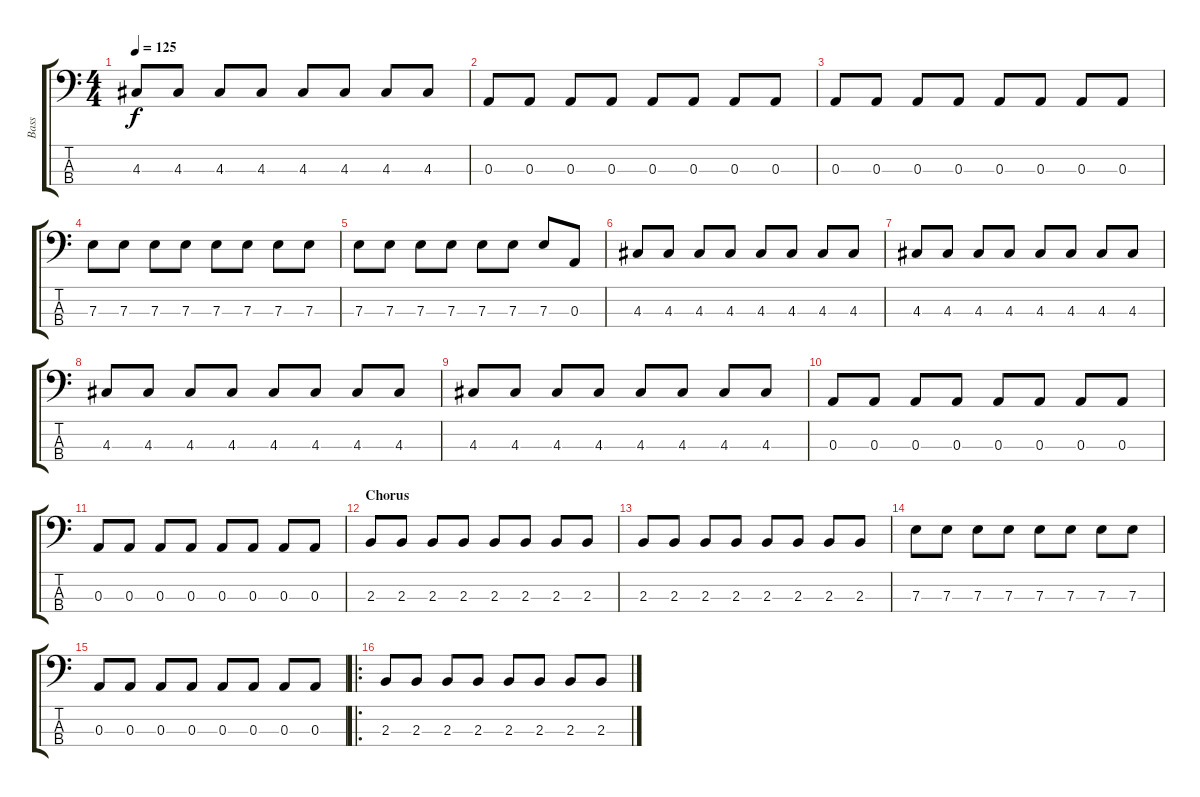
\track ("Bass" "Bass") {instrument electricbasspick}
\staff {score tabs}
\tuning (G2 D2 A1 E1) {hide}
\ts (4 4)
\tempo 125
\clef f4
\ks c
4.3.8{dy f} 4.3.8 4.3.8 4.3.8 4.3.8 4.3.8 4.3.8 4.3.8 |
0.3.8 0.3.8 0.3.8 0.3.8 0.3.8 0.3.8 0.3.8 0.3.8 |
0.3.8 0.3.8 0.3.8 0.3.8 0.3.8 0.3.8 0.3.8 0.3.8 |
7.3.8 7.3.8 7.3.8 7.3.8 7.3.8 7.3.8 7.3.8 7.3.8 |
7.3.8 7.3.8 7.3.8 7.3.8 7.3.8 7.3.8 7.3.8 0.3.8 |
4.3.8 4.3.8 4.3.8 4.3.8 4.3.8 4.3.8 4.3.8 4.3.8 |
4.3.8 4.3.8 4.3.8 4.3.8 4.3.8 4.3.8 4.3.8 4.3.8 |
4.3.8 4.3.8 4.3.8 4.3.8 4.3.8 4.3.8 4.3.8 4.3.8 |
4.3.8 4.3.8 4.3.8 4.3.8 4.3.8 4.3.8 4.3.8 4.3.8 |
0.3.8 0.3.8 0.3.8 0.3.8 0.3.8 0.3.8 0.3.8 0.3.8 |
0.3.8 0.3.8 0.3.8 0.3.8 0.3.8 0.3.8 0.3.8 0.3.8 |
\section ("" "Chorus")
2.3.8 2.3.8 2.3.8 2.3.8 2.3.8 2.3.8 2.3.8 2.3.8 |
2.3.8 2.3.8 2.3.8 2.3.8 2.3.8 2.3.8 2.3.8 2.3.8 |
7.3.8 7.3.8 7.3.8 7.3.8 7.3.8 7.3.8 7.3.8 7.3.8 |
0.3.8 0.3.8 0.3.8 0.3.8 0.3.8 0.3.8 0.3.8 0.3.8 |
\ro
2.3.8 2.3.8 2.3.8 2.3.8 2.3.8 2.3.8 2.3.8 2.3.8
